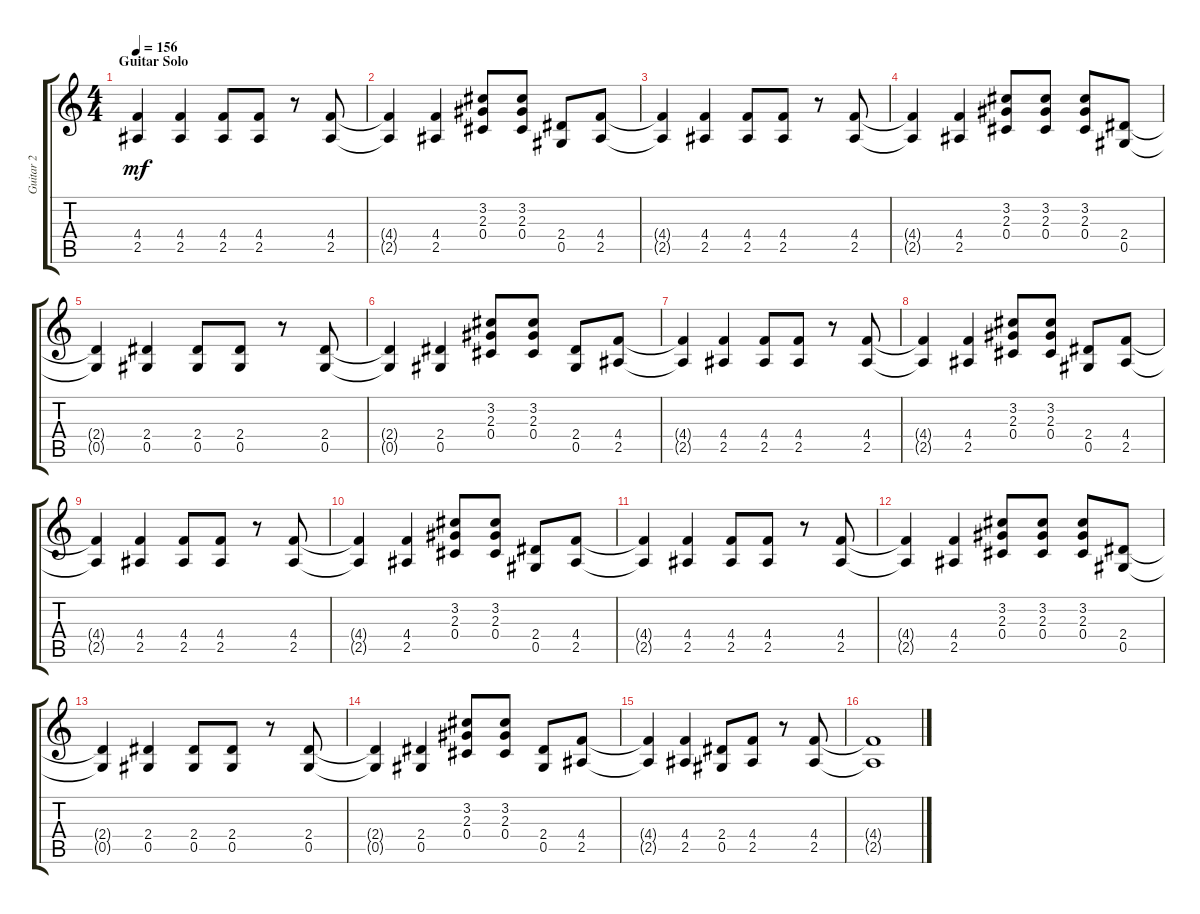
\track ("Guitar 2" "Guitar 2") {instrument overdrivenguitar}
\staff {score tabs}
\tuning (Eb4 Bb3 Gb3 Db3 Ab2 Eb2) {hide}
\ts (4 4)
\section ("" "Guitar Solo")
\tempo 156
\clef g2
\ks c
(4.4{t} 2.5{t}).4{dy mf} (4.4 2.5).4 (4.4 2.5).8 (4.4 2.5).8 r.8 (4.4 2.5).8 |
(4.4{t} 2.5{t}).4 (4.4 2.5).4 (3.2 2.3 0.4).8 (3.2 2.3 0.4).8 (2.4 0.5).8 (4.4 2.5).8 |
(4.4{t} 2.5{t}).4 (4.4 2.5).4 (4.4 2.5).8 (4.4 2.5).8 r.8 (4.4 2.5).8 |
(4.4{t} 2.5{t}).4 (4.4 2.5).4 (3.2 2.3 0.4).8 (3.2 2.3 0.4).8 (3.2 2.3 0.4).8 (2.4 0.5).8 |
(2.4{t} 0.5{t}).4 (2.4 0.5).4 (2.4 0.5).8 (2.4 0.5).8 r.8 (2.4 0.5).8 |
(2.4{t} 0.5{t}).4 (2.4 0.5).4 (3.2 2.3 0.4).8 (3.2 2.3 0.4).8 (2.4 0.5).8 (4.4 2.5).8 |
(4.4{t} 2.5{t}).4 (4.4 2.5).4 (4.4 2.5).8 (4.4 2.5).8 r.8 (4.4 2.5).8 |
(4.4{t} 2.5{t}).4 (4.4 2.5).4 (3.2 2.3 0.4).8 (3.2 2.3 0.4).8 (2.4 0.5).8 (4.4 2.5).8 |
(4.4{t} 2.5{t}).4 (4.4 2.5).4 (4.4 2.5).8 (4.4 2.5).8 r.8 (4.4 2.5).8 |
(4.4{t} 2.5{t}).4 (4.4 2.5).4 (3.2 2.3 0.4).8 (3.2 2.3 0.4).8 (2.4 0.5).8 (4.4 2.5).8 |
(4.4{t} 2.5{t}).4 (4.4 2.5).4 (4.4 2.5).8 (4.4 2.5).8 r.8 (4.4 2.5).8 |
(4.4{t} 2.5{t}).4 (4.4 2.5).4 (3.2 2.3 0.4).8 (3.2 2.3 0.4).8 (3.2 2.3 0.4).8 (2.4 0.5).8 |
(2.4{t} 0.5{t}).4 (2.4 0.5).4 (2.4 0.5).8 (2.4 0.5).8 r.8 (2.4 0.5).8 |
(2.4{t} 0.5{t}).4 (2.4 0.5).4 (3.2 2.3 0.4).8 (3.2 2.3 0.4).8 (2.4 0.5).8 (4.4 2.5).8 |
(4.4{t} 2.5{t}).4 (4.4 2.5).4 (2.4 0.5).8 (4.4 2.5).8 r.8 (4.4 2.5).8 |
(4.4{t} 2.5{t}).1
